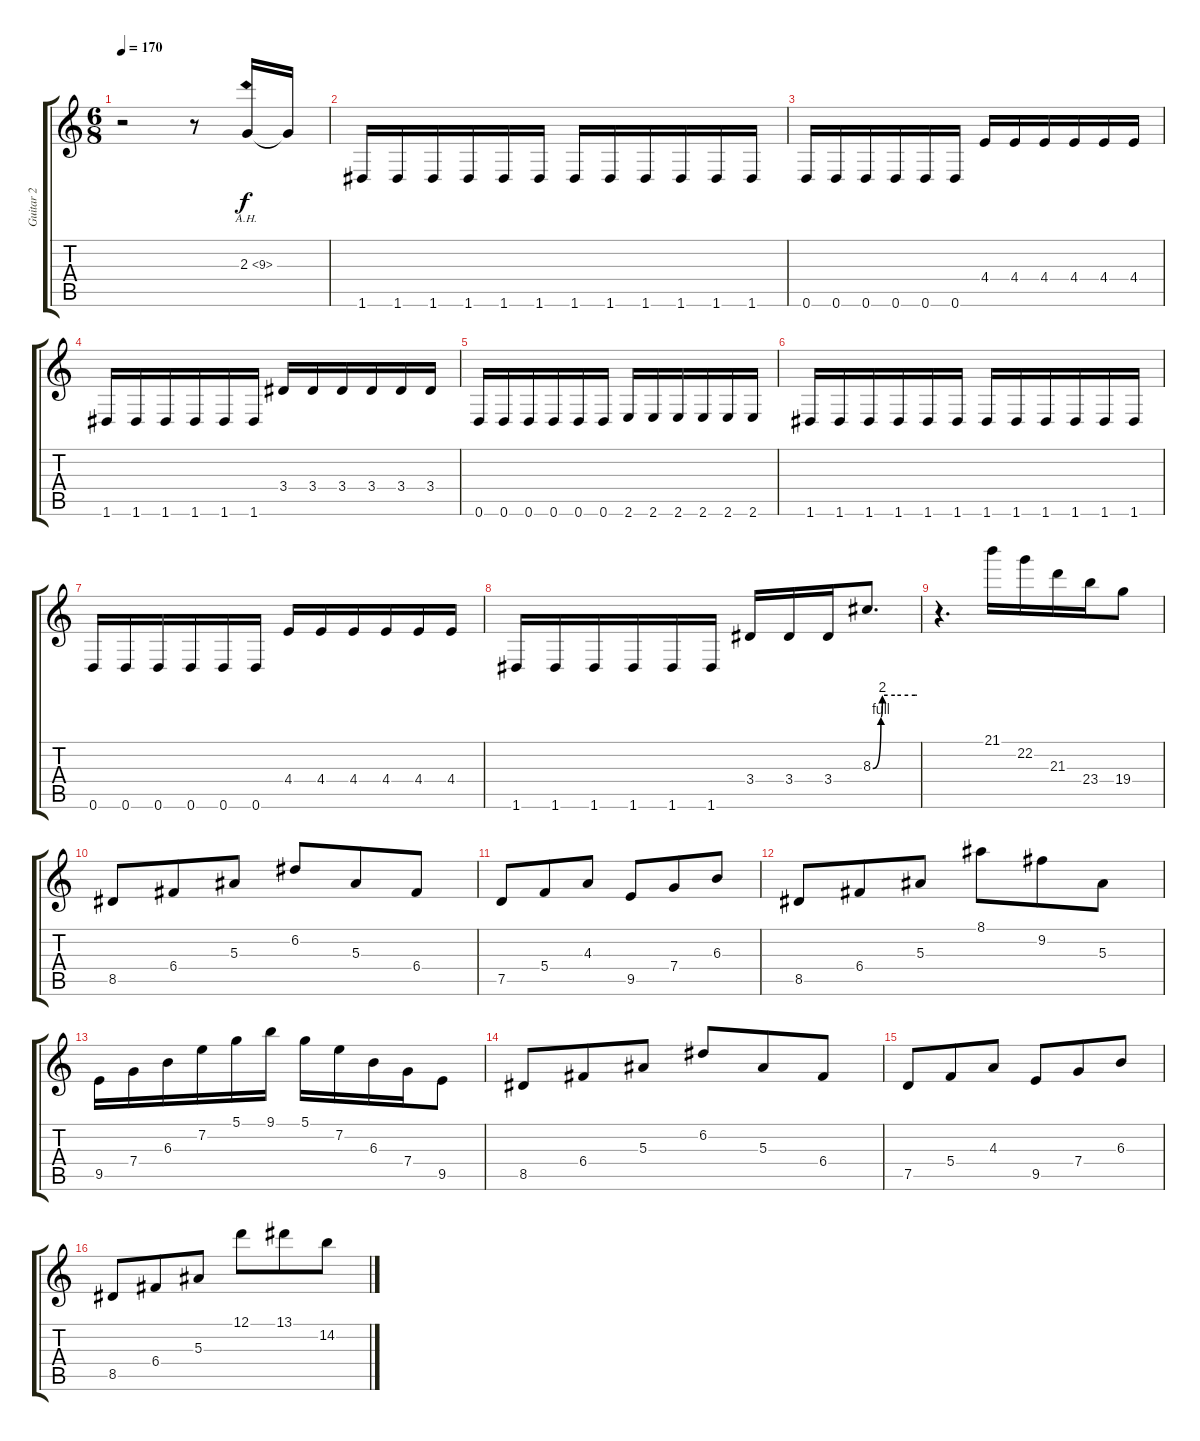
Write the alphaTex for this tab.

\track ("Guitar 2" "Guitar 2") {instrument distortionguitar}
\staff {score tabs}
\tuning (D4 A3 F3 C3 G2 D2) {hide}
\ts (6 8)
\tempo 170
\clef g2
\ks c
r.2{dy f instrument distortionguitar} r.8 2.3{ah 7}.16 2.3{t}.16 |
1.6.16 1.6.16 1.6.16 1.6.16 1.6.16 1.6.16 1.6.16 1.6.16 1.6.16 1.6.16 1.6.16 1.6.16 |
0.6.16 0.6.16 0.6.16 0.6.16 0.6.16 0.6.16 4.4.16 4.4.16 4.4.16 4.4.16 4.4.16 4.4.16 |
1.6.16 1.6.16 1.6.16 1.6.16 1.6.16 1.6.16 3.4.16 3.4.16 3.4.16 3.4.16 3.4.16 3.4.16 |
0.6.16 0.6.16 0.6.16 0.6.16 0.6.16 0.6.16 2.6.16 2.6.16 2.6.16 2.6.16 2.6.16 2.6.16 |
1.6.16 1.6.16 1.6.16 1.6.16 1.6.16 1.6.16 1.6.16 1.6.16 1.6.16 1.6.16 1.6.16 1.6.16 |
0.6.16 0.6.16 0.6.16 0.6.16 0.6.16 0.6.16 4.4.16 4.4.16 4.4.16 4.4.16 4.4.16 4.4.16 |
1.6.16 1.6.16 1.6.16 1.6.16 1.6.16 1.6.16 3.4.16 3.4.16 3.4.16 8.3{be (custom 0 0 11 4 13 8 30 8 58 8 60 8)}.8{d} |
r.4{d} 21.1.16 22.2.16 21.3.16 23.4.16 19.4.8 |
8.5.8 6.4.8 5.3.8 6.2.8 5.3.8 6.4.8 |
7.5.8 5.4.8 4.3.8 9.5.8 7.4.8 6.3.8 |
8.5.8 6.4.8 5.3.8 8.1.8 9.2.8 5.3.8 |
9.5.16 7.4.16 6.3.16 7.2.16 5.1.16 9.1.16 5.1.16 7.2.16 6.3.16 7.4.16 9.5.8 |
8.5.8 6.4.8 5.3.8 6.2.8 5.3.8 6.4.8 |
7.5.8 5.4.8 4.3.8 9.5.8 7.4.8 6.3.8 |
8.5.8 6.4.8 5.3.8 12.1.8 13.1.8 14.2.8
